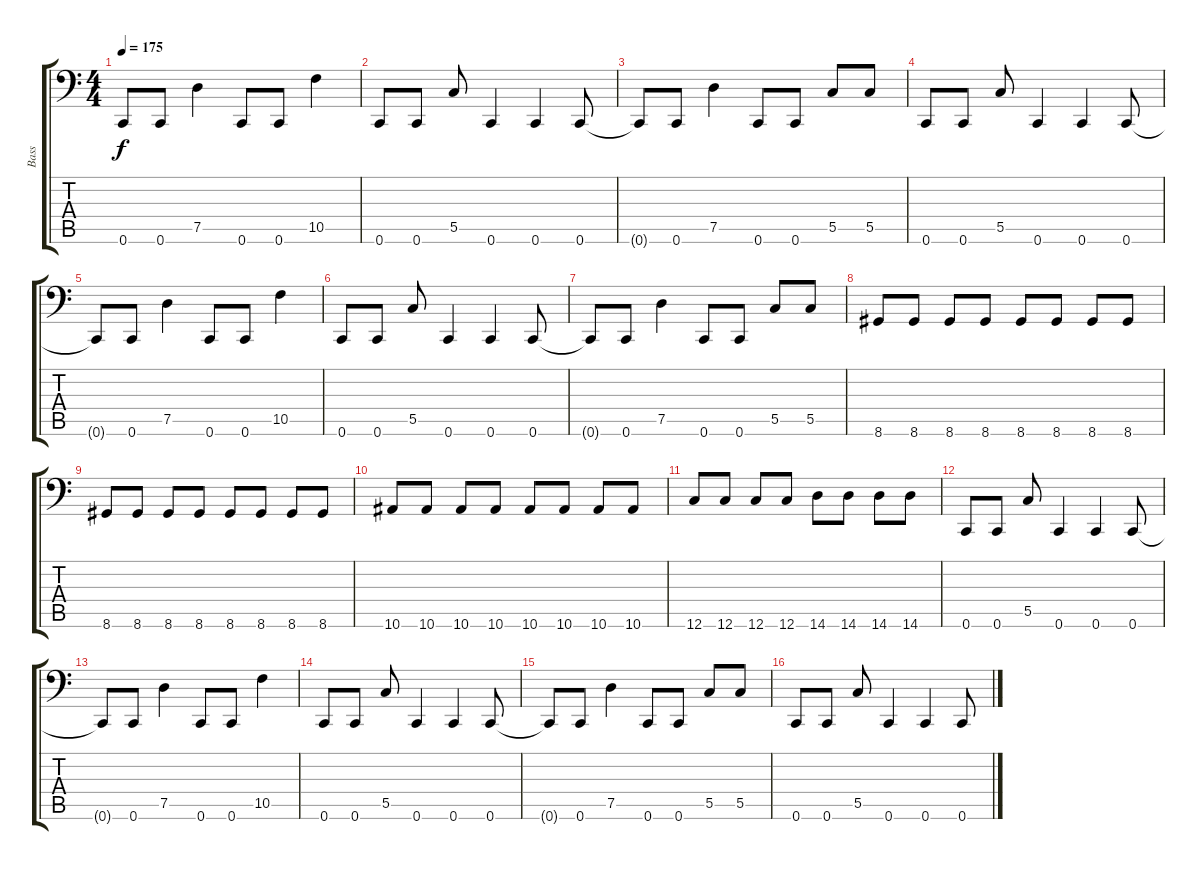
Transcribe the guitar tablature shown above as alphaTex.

\track ("Bass" "Bass") {instrument electricbasspick}
\staff {score tabs}
\tuning (D3 A2 F2 C2 G1 C1) {hide}
\ts (4 4)
\tempo 175
\clef f4
\ks c
0.6{t}.8{dy f} 0.6.8 7.5.4 0.6.8 0.6.8 10.5.4 |
0.6.8 0.6.8 5.5.8 0.6.4 0.6.4 0.6.8 |
0.6{t}.8 0.6.8 7.5.4 0.6.8 0.6.8 5.5.8 5.5.8 |
0.6.8 0.6.8 5.5.8 0.6.4 0.6.4 0.6.8 |
0.6{t}.8 0.6.8 7.5.4 0.6.8 0.6.8 10.5.4 |
0.6.8 0.6.8 5.5.8 0.6.4 0.6.4 0.6.8 |
0.6{t}.8 0.6.8 7.5.4 0.6.8 0.6.8 5.5.8 5.5.8 |
8.6.8 8.6.8 8.6.8 8.6.8 8.6.8 8.6.8 8.6.8 8.6.8 |
8.6.8 8.6.8 8.6.8 8.6.8 8.6.8 8.6.8 8.6.8 8.6.8 |
10.6.8 10.6.8 10.6.8 10.6.8 10.6.8 10.6.8 10.6.8 10.6.8 |
12.6.8 12.6.8 12.6.8 12.6.8 14.6.8 14.6.8 14.6.8 14.6.8 |
0.6.8 0.6.8 5.5.8 0.6.4 0.6.4 0.6.8 |
0.6{t}.8 0.6.8 7.5.4 0.6.8 0.6.8 10.5.4 |
0.6.8 0.6.8 5.5.8 0.6.4 0.6.4 0.6.8 |
0.6{t}.8 0.6.8 7.5.4 0.6.8 0.6.8 5.5.8 5.5.8 |
0.6.8 0.6.8 5.5.8 0.6.4 0.6.4 0.6.8
